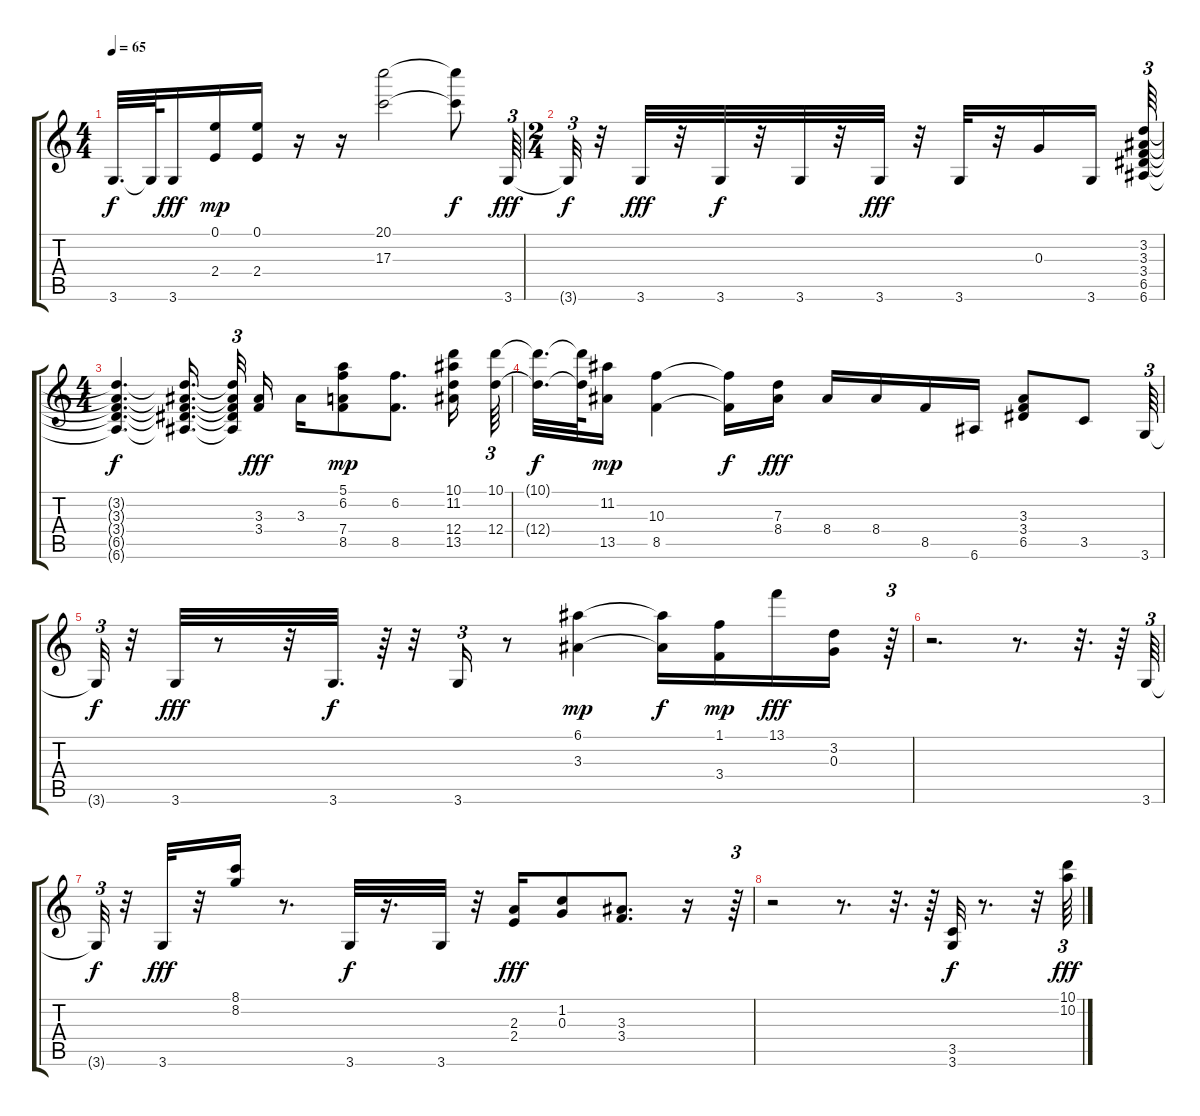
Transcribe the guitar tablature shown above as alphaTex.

\track "" {instrument distortionguitar}
\staff {score tabs}
\tuning (E4 B3 G3 D3 A2 E2) {hide}
\ts (4 4)
\tempo 65
\clef g2
\ks c
3.6{t}.32{d dy f} 3.6{t}.64 3.6.16{dy fff} (0.1 2.4).16{dy mp} (0.1 2.4).16 r.16 r.16 (20.1 17.3).2 (20.1{t} 17.3{t}).8{dy f} 3.6.64{tu (3 2) dy fff} |
\ts (2 4)
3.6{t}.32{tu (3 2) dy f} r.32 3.6.32{dy fff} r.32 3.6.32{dy f} r.32 3.6.32 r.32 3.6.32{dy fff} r.32 3.6.32 r.32 0.3.16 3.6.16{beam splitsecondary} (3.2 3.3 3.4 6.5 6.6).64{tu (3 2)} |
\ts (4 4)
(3.2{t} 3.3{t} 3.4{t} 6.5{t} 6.6{t}).4{d dy f} (3.2{t} 3.3{t} 3.4{t} 6.5{t} 6.6{t}).16{d beam splitsecondary} (3.2{t} 3.3{t} 3.4{t} 6.5{t} 6.6{t}).32{tu (3 2)} (3.3 3.4).16{dy fff} 3.3.16 (5.1 6.2 7.4 8.5).8{dy mp} (6.2 8.5).8{d} (10.1 11.2 12.4 13.5).16 (10.1 12.4).64{tu (3 2)} |
(10.1{t} 12.4{t}).32{d dy f} (10.1{t} 12.4{t}).64 (11.2 13.5).16{dy mp} (10.3 8.5).4 (10.3{t} 8.5{t}).16{dy f} (7.3 8.4).16{dy fff} 8.4.16 8.4.16 8.5.16 6.6.16 (3.3 3.4 6.5).8 3.5.8 3.6.64{tu (3 2)} |
3.6{t}.32{tu (3 2) dy f} r.32 3.6.32{dy fff} r.8 r.32 3.6.32{d dy f} r.64 r.32 3.6.16{tu (3 2)} r.8 (6.1 3.3).4{dy mp} (6.1{t} 3.3{t}).16{dy f} (1.1 3.4).16{dy mp} 13.1.16{dy fff} (3.2 0.3).16 r.64{tu (3 2)} |
r.2{d} r.8{d} r.32{d} r.64 3.6.64{tu (3 2)} |
3.6{t}.32{tu (3 2) dy f} r.32 3.6.32{dy fff} r.32 (8.1 8.2).16 r.8{d} 3.6.32{dy f} r.16{d} 3.6.32 r.32 (2.3 2.4).16{dy fff} (1.2 0.3).8 (3.3 3.4).8{d} r.16 r.64{tu (3 2)} |
r.2 r.8{d} r.32{d} r.64 (3.5 3.6).32{dy f} r.8{d} r.32 (10.1 10.2).64{tu (3 2) dy fff}
